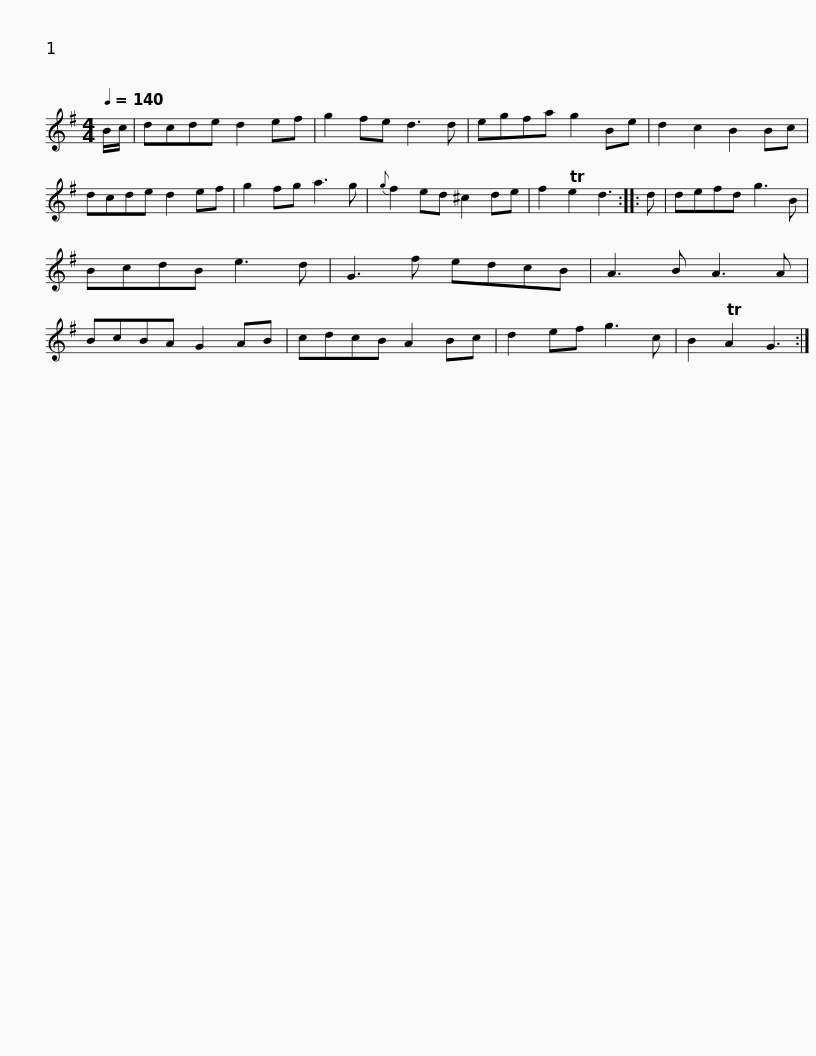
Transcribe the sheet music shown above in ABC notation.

X:1
L:1/8
Q:1/4=140
M:4/4
I:linebreak $
K:G
V:1 treble
V:1
 B/c/ | dcde d2 ef | g2 fe d3 d | egfa g2 Be | d2 c2 B2 Bc | %5
 dcde d2 ef | g2 fg a3 g |${g} f2 ed ^c2 de | f2 Te2 d3 :: d | %10
 defd g3 B | BcdB e3 d | G3 f edcB | A3 B A3 A |$ BcBA G2 AB | %15
 cdcB A2 Bc | d2 ef g3 c | B2 TA2 G3 :| %18
